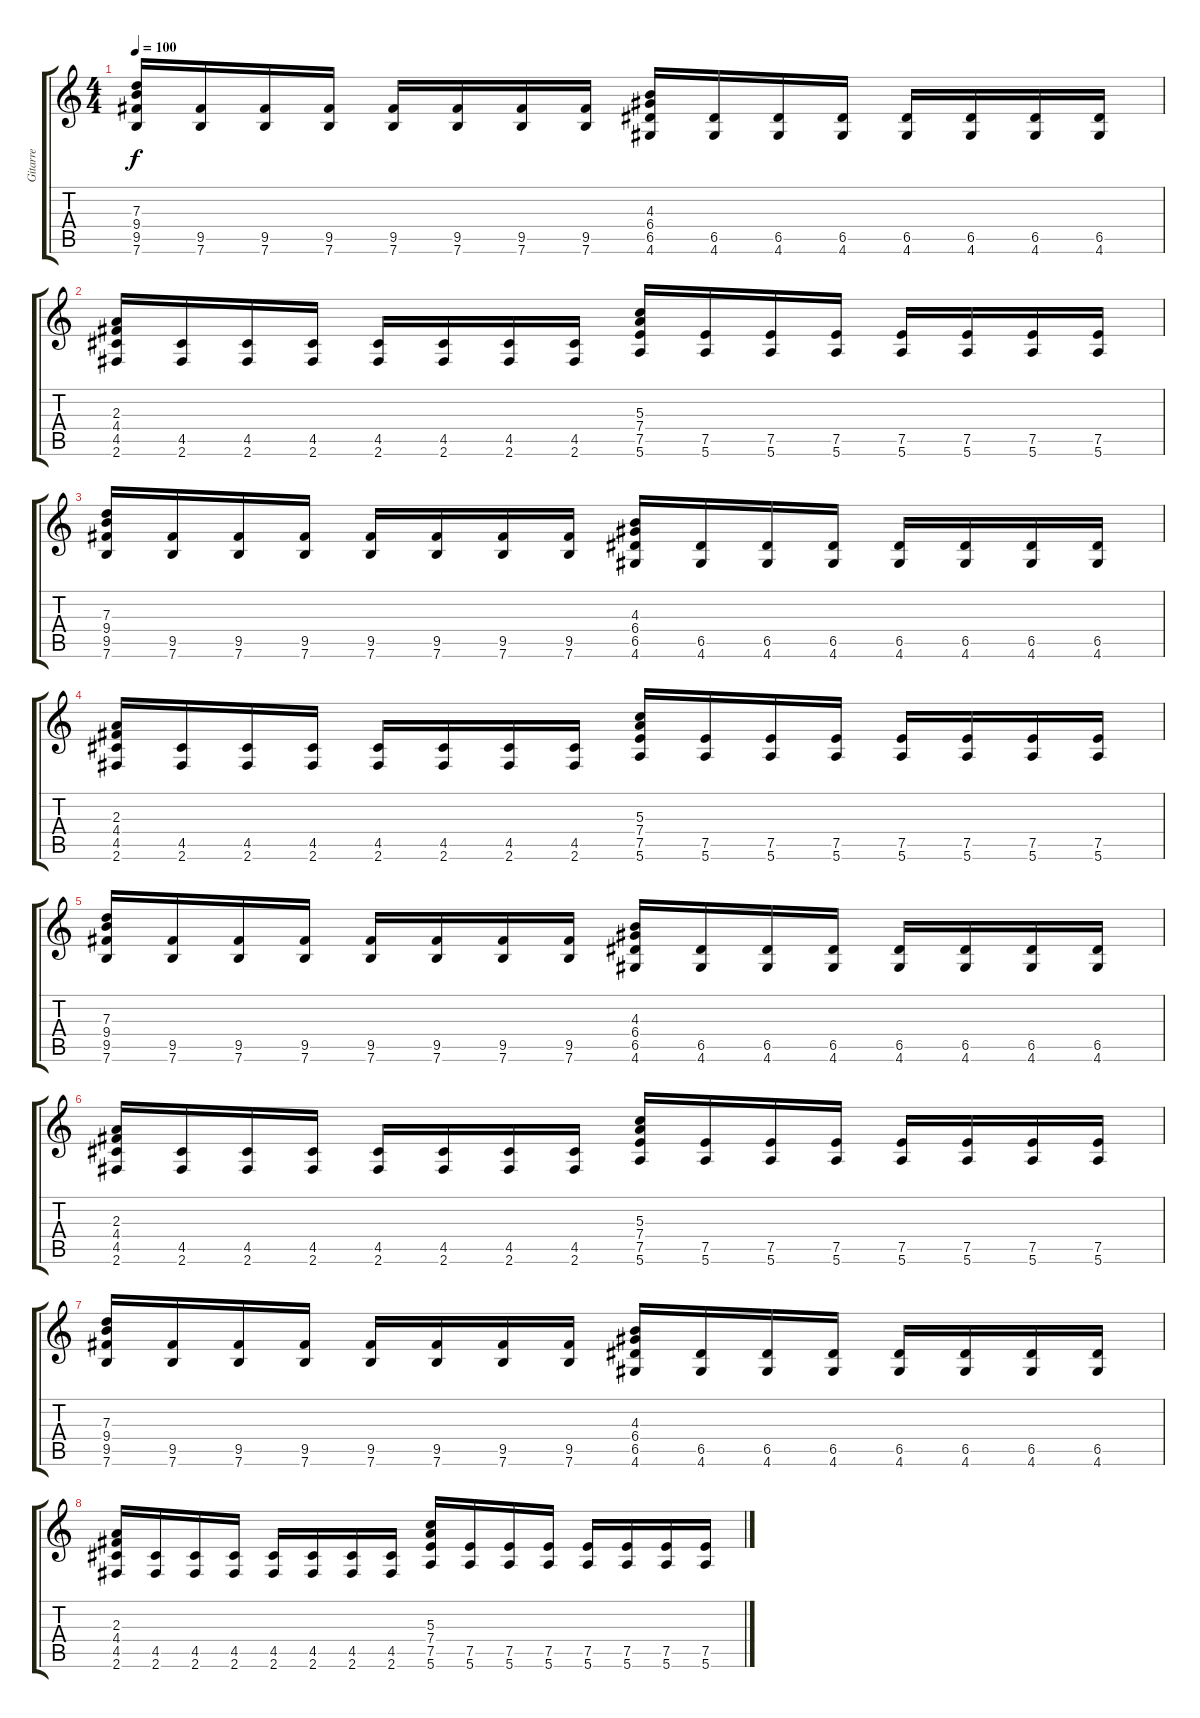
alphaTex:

\track ("Gitarre" "Gitarre") {instrument distortionguitar}
\staff {score tabs}
\tuning (E4 B3 G3 D3 A2 E2) {hide}
\ts (4 4)
\tempo 100
\clef g2
\ks c
(7.3 9.4 9.5 7.6).16{dy f volume 11 instrument distortionguitar} (9.5 7.6).16 (9.5 7.6).16 (9.5 7.6).16 (9.5 7.6).16 (9.5 7.6).16 (9.5 7.6).16 (9.5 7.6).16 (4.3 6.4 6.5 4.6).16 (6.5 4.6).16 (6.5 4.6).16 (6.5 4.6).16 (6.5 4.6).16 (6.5 4.6).16 (6.5 4.6).16 (6.5 4.6).16 |
(2.3 4.4 4.5 2.6).16 (4.5 2.6).16 (4.5 2.6).16 (4.5 2.6).16 (4.5 2.6).16 (4.5 2.6).16 (4.5 2.6).16 (4.5 2.6).16 (5.3 7.4 7.5 5.6).16 (7.5 5.6).16 (7.5 5.6).16 (7.5 5.6).16 (7.5 5.6).16 (7.5 5.6).16 (7.5 5.6).16 (7.5 5.6).16 |
(7.3 9.4 9.5 7.6).16 (9.5 7.6).16 (9.5 7.6).16 (9.5 7.6).16 (9.5 7.6).16 (9.5 7.6).16 (9.5 7.6).16 (9.5 7.6).16 (4.3 6.4 6.5 4.6).16 (6.5 4.6).16 (6.5 4.6).16 (6.5 4.6).16 (6.5 4.6).16 (6.5 4.6).16 (6.5 4.6).16 (6.5 4.6).16 |
(2.3 4.4 4.5 2.6).16 (4.5 2.6).16 (4.5 2.6).16 (4.5 2.6).16 (4.5 2.6).16 (4.5 2.6).16 (4.5 2.6).16 (4.5 2.6).16 (5.3 7.4 7.5 5.6).16 (7.5 5.6).16 (7.5 5.6).16 (7.5 5.6).16 (7.5 5.6).16 (7.5 5.6).16 (7.5 5.6).16 (7.5 5.6).16 |
(7.3 9.4 9.5 7.6).16 (9.5 7.6).16 (9.5 7.6).16 (9.5 7.6).16 (9.5 7.6).16 (9.5 7.6).16 (9.5 7.6).16 (9.5 7.6).16 (4.3 6.4 6.5 4.6).16 (6.5 4.6).16 (6.5 4.6).16 (6.5 4.6).16 (6.5 4.6).16 (6.5 4.6).16 (6.5 4.6).16 (6.5 4.6).16 |
(2.3 4.4 4.5 2.6).16 (4.5 2.6).16 (4.5 2.6).16 (4.5 2.6).16 (4.5 2.6).16 (4.5 2.6).16 (4.5 2.6).16 (4.5 2.6).16 (5.3 7.4 7.5 5.6).16 (7.5 5.6).16 (7.5 5.6).16 (7.5 5.6).16 (7.5 5.6).16 (7.5 5.6).16 (7.5 5.6).16 (7.5 5.6).16 |
(7.3 9.4 9.5 7.6).16 (9.5 7.6).16 (9.5 7.6).16 (9.5 7.6).16 (9.5 7.6).16 (9.5 7.6).16 (9.5 7.6).16 (9.5 7.6).16 (4.3 6.4 6.5 4.6).16 (6.5 4.6).16 (6.5 4.6).16 (6.5 4.6).16 (6.5 4.6).16 (6.5 4.6).16 (6.5 4.6).16 (6.5 4.6).16 |
(2.3 4.4 4.5 2.6).16 (4.5 2.6).16 (4.5 2.6).16 (4.5 2.6).16 (4.5 2.6).16 (4.5 2.6).16 (4.5 2.6).16 (4.5 2.6).16 (5.3 7.4 7.5 5.6).16 (7.5 5.6).16 (7.5 5.6).16 (7.5 5.6).16 (7.5 5.6).16 (7.5 5.6).16 (7.5 5.6).16 (7.5 5.6).16
